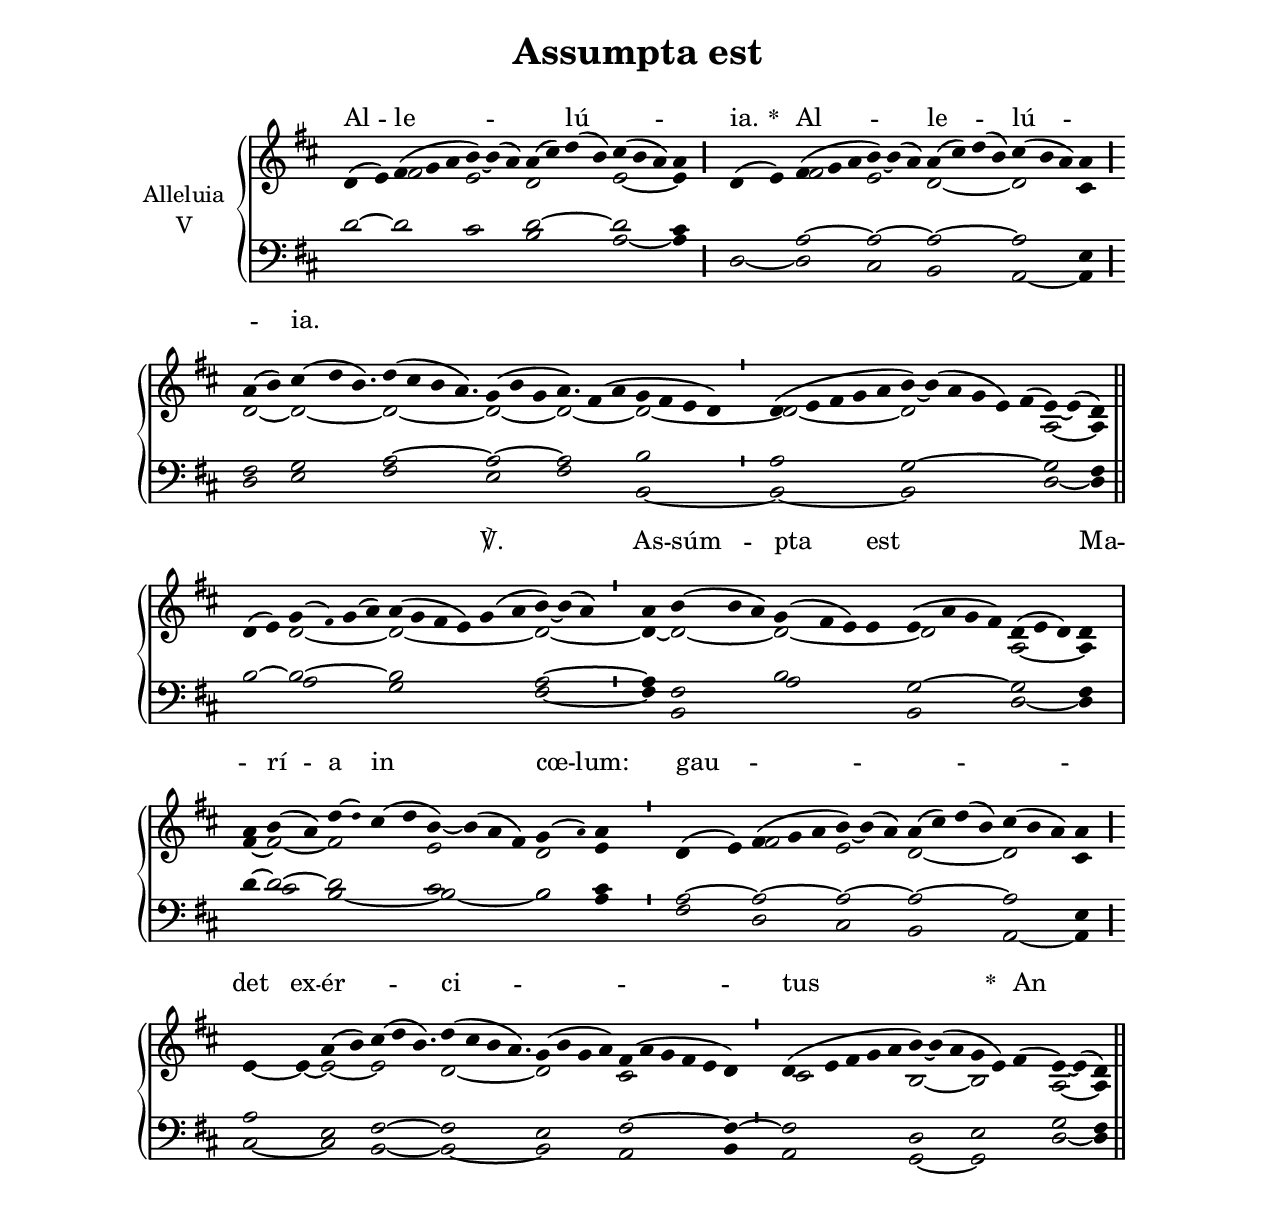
\version "2.18"
\include "gregorian.ly"
\include "noh2.ily"


%Page reference: page iii.322
%(volume.page)

global = {
 \key d \major
 \cadenzaOn 
}

\header {
  title = \markup \center-column {"Assumpta est" \vspace #1 }
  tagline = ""
  composer = ""
}

\paper {
 #(include-special-characters)
  oddHeaderMarkup = \markup \fill-line {
    \line {}
    \center-column {
      \on-the-fly #first-page     " "
      \on-the-fly #not-first-page "Assumpta est"
    }
    \line { \on-the-fly #print-page-number-check-first \fromproperty #'page:page-number-string }
  }
  evenHeaderMarkup = \markup \fill-line {
    \line { \on-the-fly #print-page-number-check-first \fromproperty #'page:page-number-string }
    \center-column { "Assumpta est" }
    \line {}
  }
}

chantText = \lyricmode {
Al -- le -- _ lú -- _ _ ia. 
\set stanza = " * " 
Al -- le -- _ lú -- _ _ ia. 
_ _ _ _ _ _ _ _ _ ℣. 
As -- súm -- pta est _ _ Ma -- _ rí -- a in cœ -- lum: 
gau -- _ _ _ _ _ det ex -- ér -- _ ci -- _ _ tus 
\set stanza = " * " 
An -- ge -- ló -- _ _ _ rum. _ _ _ _ }

chantMusic = {
\tieDown   d'4 ( e'4) fis'4 ( g'4 a'4 b'4) ~ b'4 ( a'4) a'4 ( cis''4) d''4 ( b'4) cis''4 ( b'4 a'4) a'4 \divisioMaior
 d'4 ( e'4) fis'4 ( g'4 a'4 b'4) ~ b'4 ( a'4) a'4 ( cis''4) d''4 ( b'4) cis''4 ( b'4 a'4) a'4 \divisioMaior
 a'4 ( b'4) cis''4 ( d''4 b'4.) d''4 ( cis''4 b'4 a'4.) g'4 ( b'4 g'4 a'4.) fis'4 ( a'4 g'4 fis'4 e'4 d'4) \divisioMinima
 d'4 ( e'4 fis'4 g'4 a'4 b'4) ~ b'4 ( a'4 g'4 e'4) fis'4 ( e'4) ~ e'4 ( d'4) \finalis
 d'4 ( e'4) g'4 ( \once \tweak #'font-size #-4 fis' ) g'4 ( a'4) a'4 ( g'4 fis'4 e'4) g'4 ( a'4 b'4) ~ b'4 ( a'4) \divisioMinima
 a'4 b'4 ( b'4 a'4) g'4 ( fis'4 e'4) e'4 e'4 ( a'4 g'4 fis'4) d'4 ( e'4 d'4) d'4 \divisioMaxima
 a'4 b'4 ( a'4) d''4 ( \once \tweak #'font-size #-4 d'' ) cis''4 ( d''4 b'4) ~ b'4 ( a'4 fis'4) g'4 ( \once \tweak #'font-size #-4 a' ) a'4 \divisioMinima
 d'4 ( e'4) fis'4 ( g'4 a'4 b'4) ~ b'4 ( a'4) a'4 ( cis''4) d''4 ( b'4) cis''4 ( b'4 a'4) a'4 \divisioMaior
 e'4 e'4 a'4 ( b'4) cis''4 ( d''4 b'4.) d''4 ( cis''4 b'4 a'4.) g'4 ( b'4 g'4 a'4) fis'4 ( a'4 g'4 fis'4 e'4 d'4) \divisioMinima
 d'4 ( e'4 fis'4 g'4 a'4 b'4) ~ b'4 ( a'4 g'4 e'4) fis'4 ( e'4) ~ e'4 ( d'4) \finalis

}

altoMusic = {
r2 fis'2*3/2 e'2*3/2 d'2*4/2 e'2*3/2 ~ e'4 \divisioMaior
r2 fis'2*3/2 e'2*3/2 d'2*4/2 ~ d'2*3/2 cis'4 \divisioMaior
d'2 ~ d'2*7/4 ~ d'2*9/4 ~ d'2*3/2 ~ d'2*7/4 ~ d'2*4/2 ~ \divisioMinima
d'2*5/2 ~ d'2*6/2 a2 ~ a4 \finalis
r2 d'2*4/2 ~ d'2*6/2 ~ d'2*3/2 ~ \divisioMinima
d'4 ~ d'2*3/2 ~ d'2*4/2 ~ d'2*4/2 a2*3/2 ~ a4 \divisioMaxima
fis'4 ~ fis'2 ~ fis'2*4/2 e'2*4/2 d'2 e'4 \divisioMinima
d'4 e'4 fis'2*3/2 e'2*3/2 d'2*4/2 ~ d'2*3/2 cis'4 \divisioMaior
e'4 ~ e'4 ~ e'2 ~ e'2*7/4 d'2*9/4 ~ d'2*4/2 cis'2*5/2 d'4 \divisioMinima
cis'2*5/2 b2*3/2 ~ b2*3/2 a2 ~ a4 \finalis
}

tenorMusic = {
d'2 ~ d'2*3/2 cis'2*3/2 d'2*4/2 ~ d'2*3/2 cis'4 \divisioMaior
r2 a2*3/2 ~ a2*3/2 ~ a2*4/2 ~ a2*3/2 e4 \divisioMaior
fis2 g2*7/4 a2*9/4 ~ a2*3/2 ~ a2*7/4 b2*4/2 \divisioMinima
a2*5/2 g2*6/2 ~ g2 fis4 \finalis
b2 ~ b2*4/2 ~ b2*6/2 a2*3/2 ~ \divisioMinima
a4 fis2*3/2 a2*4/2 g2*4/2 ~ g2*3/2 fis4 \divisioMaxima
d'4 ~ d'2 ~ d'2*4/2 cis'2*4/2 b2 cis'4 \divisioMinima
a2 ~ a2*3/2 ~ a2*3/2 ~ a2*4/2 ~ a2*3/2 e4 \divisioMaior
a2 e2 fis2*7/4 ~ fis2*9/4 e2*4/2 fis2*5/2 ~ fis4 ~ \divisioMinima
fis2*5/2 d2*3/2 e2*3/2 g2 fis4 \finalis
}

bassMusic = {
r2*8/2 b2*4/2 a2*3/2 ~ a4 \divisioMaior
d2 ~ d2*3/2 cis2*3/2 b,2*4/2 a,2*3/2 ~ a,4 \divisioMaior
d2 e2*7/4 fis2*9/4 e2*3/2 fis2*7/4 b,2*4/2 ~ \divisioMinima
b,2*5/2 ~ b,2*6/2 d2 ~ d4 \finalis
r2 a2*4/2 g2*6/2 fis2*3/2 ~ \divisioMinima
fis4 b,2*3/2 b2*4/2 b,2*4/2 d2*3/2 ~ d4 \divisioMaxima
r4 cis'2 b2*4/2 ~ b2*4/2 ~ b2 a4 \divisioMinima
fis2 d2*3/2 cis2*3/2 b,2*4/2 a,2*3/2 ~ a,4 \divisioMaior
cis2 ~ cis2 b,2*7/4 ~ b,2*9/4 ~ b,2*4/2 a,2*5/2 b,4 \divisioMinima
a,2*5/2 g,2*3/2 ~ g,2*3/2 d2 ~ d4 \finalis
}

voiceLines = {
\voiceLineStyle


}

\score{
  <<
    \new GrandStaff <<
      \set GrandStaff.autoBeaming = ##f
      \set GrandStaff.instrumentName = \markup \center-column {
        "Alleluia"
        "V"
      }
      \new Staff = up <<
        \new Voice = "chant" {
          \voiceOne \global \chantMusic
        }
        \new Voice {
          \voiceTwo \global \altoMusic
        }
      >>

      \new Staff = down <<
        \clef bass
        \new Voice {
          \voiceOne \global \tenorMusic
        }
        \new Voice {
          \voiceTwo \global \bassMusic
        }
	\new Voice {
        \voiceThree \global \voiceLines
        }
      >>
    >>
    \new Lyrics \lyricsto chant {
      \chantText
    }
  >>
  \layout{
  }
  \midi{
    \tempo 4 = 125
  }
}
